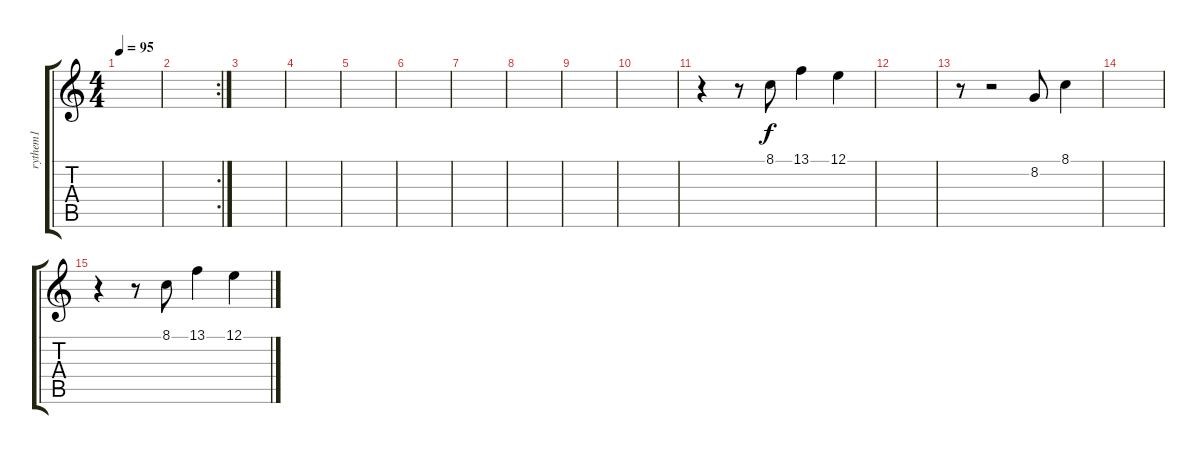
\track ("rythem1" "rythem1") {instrument harpsichord}
\staff {score tabs}
\tuning (E4 B3 G3 D3 A2 E2) {hide}
\ts (4 4)
\tempo 95
\clef g2
\ks c
|
\rc 2
|
|
|
|
|
|
|
|
|
r.4 r.8 8.1.8 13.1.4 12.1.4 |
|
r.8 r.2 8.2.8 8.1.4 |
|
r.4 r.8 8.1.8 13.1.4 12.1.4
